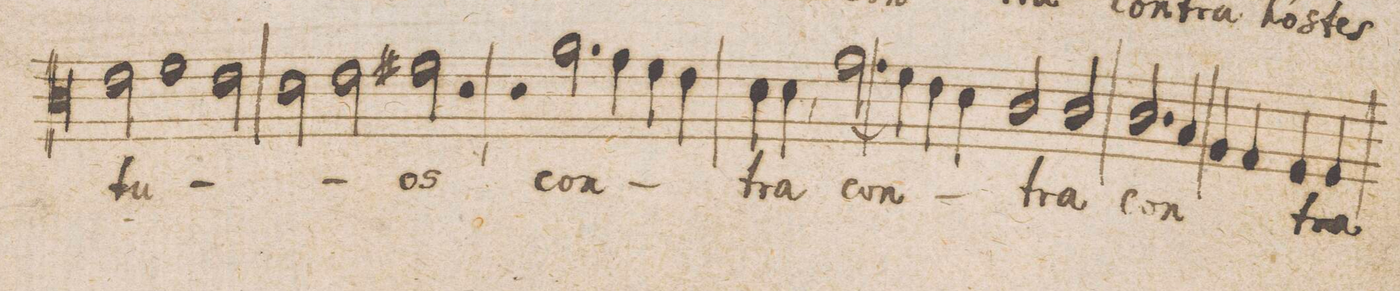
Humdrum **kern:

**kern	**text
*I"Alto	*
*clefC3	*
*k[]	*
*met(C|)	*
*M2/1	*
2e\	tu-
1f	.
2e\	.
=44-	=44-
2d\	.
2e\	.
2f#X\	-os
2r	.
=45-	=45-
2r	.
2.a\	con-
4g\	.
4f\	.
4e\	.
=46-	=46-
4d\	.
4d,<\	-tra
(<2.g\	con-
4f\)	.
4e\	.
4d\	.
=47-	=47-
2c/	.
2c/	-tra
2.c/	con-
4B/	.
=48-	=48-
4A/	.
4G/	.
4F/	.
4F/	-tra
*-	*-
